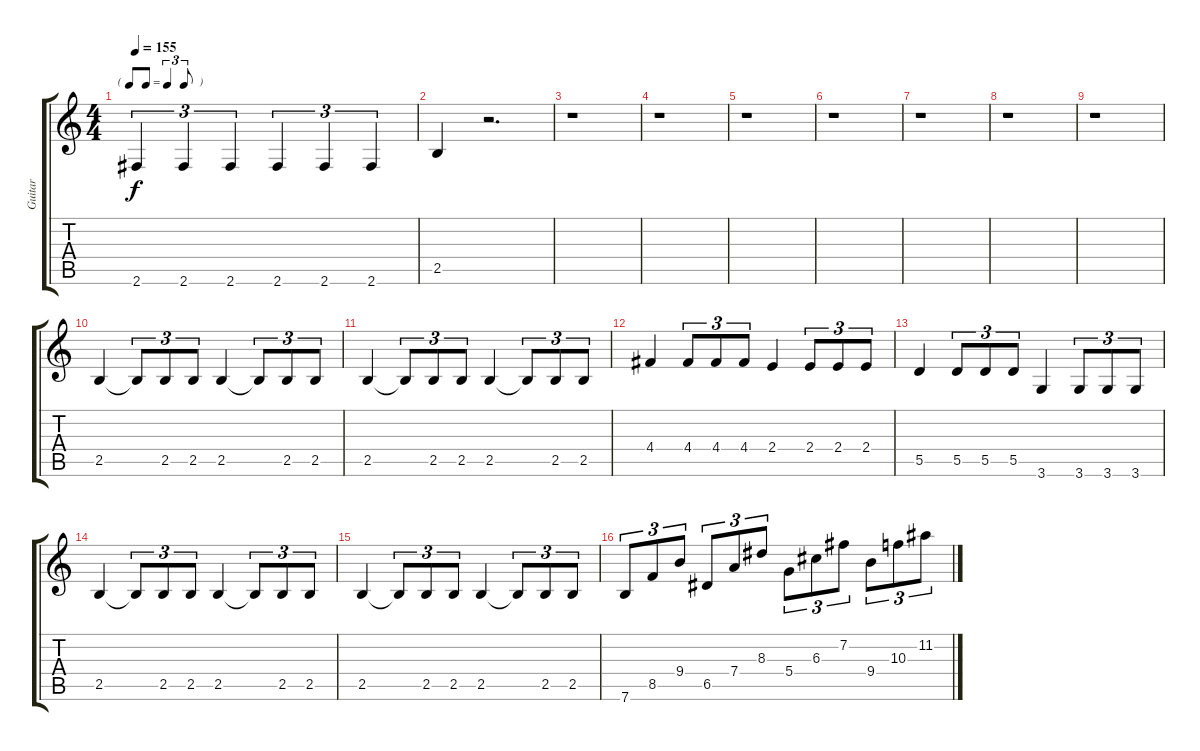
\track ("Guitar" "Guitar") {instrument overdrivenguitar}
\staff {score tabs}
\tuning (E4 B3 G3 D3 A2 E2) {hide}
\ts (4 4)
\tf triplet8th
\tempo 155
\clef g2
\ks c
2.6.4{tu (3 2) dy f} 2.6.4{tu (3 2)} 2.6.4{tu (3 2)} 2.6.4{tu (3 2)} 2.6.4{tu (3 2)} 2.6.4{tu (3 2)} |
2.5.4 r.2{d} |
r.1 |
r.1 |
r.1 |
r.1 |
r.1 |
r.1 |
r.1 |
2.5.4 2.5{t}.8{tu (3 2)} 2.5.8{tu (3 2)} 2.5.8{tu (3 2)} 2.5.4 2.5{t}.8{tu (3 2)} 2.5.8{tu (3 2)} 2.5.8{tu (3 2)} |
2.5.4 2.5{t}.8{tu (3 2)} 2.5.8{tu (3 2)} 2.5.8{tu (3 2)} 2.5.4 2.5{t}.8{tu (3 2)} 2.5.8{tu (3 2)} 2.5.8{tu (3 2)} |
4.4.4 4.4.8{tu (3 2)} 4.4.8{tu (3 2)} 4.4.8{tu (3 2)} 2.4.4 2.4.8{tu (3 2)} 2.4.8{tu (3 2)} 2.4.8{tu (3 2)} |
5.5.4 5.5.8{tu (3 2)} 5.5.8{tu (3 2)} 5.5.8{tu (3 2)} 3.6.4 3.6.8{tu (3 2)} 3.6.8{tu (3 2)} 3.6.8{tu (3 2)} |
2.5.4 2.5{t}.8{tu (3 2)} 2.5.8{tu (3 2)} 2.5.8{tu (3 2)} 2.5.4 2.5{t}.8{tu (3 2)} 2.5.8{tu (3 2)} 2.5.8{tu (3 2)} |
2.5.4 2.5{t}.8{tu (3 2)} 2.5.8{tu (3 2)} 2.5.8{tu (3 2)} 2.5.4 2.5{t}.8{tu (3 2)} 2.5.8{tu (3 2)} 2.5.8{tu (3 2)} |
7.6.8{tu (3 2)} 8.5.8{tu (3 2)} 9.4.8{tu (3 2)} 6.5.8{tu (3 2)} 7.4.8{tu (3 2)} 8.3.8{tu (3 2)} 5.4.8{tu (3 2)} 6.3.8{tu (3 2)} 7.2.8{tu (3 2)} 9.4.8{tu (3 2)} 10.3.8{tu (3 2)} 11.2.8{tu (3 2)}
